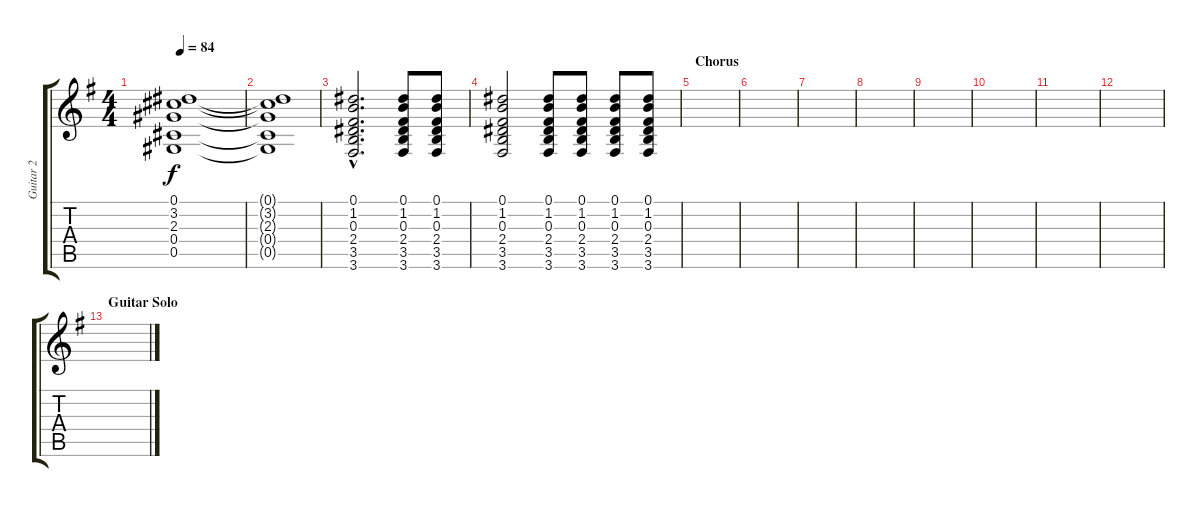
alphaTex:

\track ("Guitar 2" "Guitar 2") {instrument acousticguitarnylon}
\staff {score tabs}
\tuning (Eb4 Bb3 Gb3 Db3 Ab2 Eb2) {hide}
\ts (4 4)
\tempo 84
\clef g2
\ks g
(0.1 3.2 2.3 0.4 0.5).1{dy f} |
(0.1{t} 3.2{t} 2.3{t} 0.4{t} 0.5{t}).1 |
(0.1{hac} 1.2{hac} 0.3{hac} 2.4{hac} 3.5{hac} 3.6{hac}).2{d} (0.1 1.2 0.3 2.4 3.5 3.6).8 (0.1 1.2 0.3 2.4 3.5 3.6).8 |
(0.1 1.2 0.3 2.4 3.5 3.6).2 (0.1 1.2 0.3 2.4 3.5 3.6).8 (0.1 1.2 0.3 2.4 3.5 3.6).8 (0.1 1.2 0.3 2.4 3.5 3.6).8 (0.1 1.2 0.3 2.4 3.5 3.6).8 |
\section ("" "Chorus")
|
|
|
|
|
|
|
|
\section ("" "Guitar Solo")
